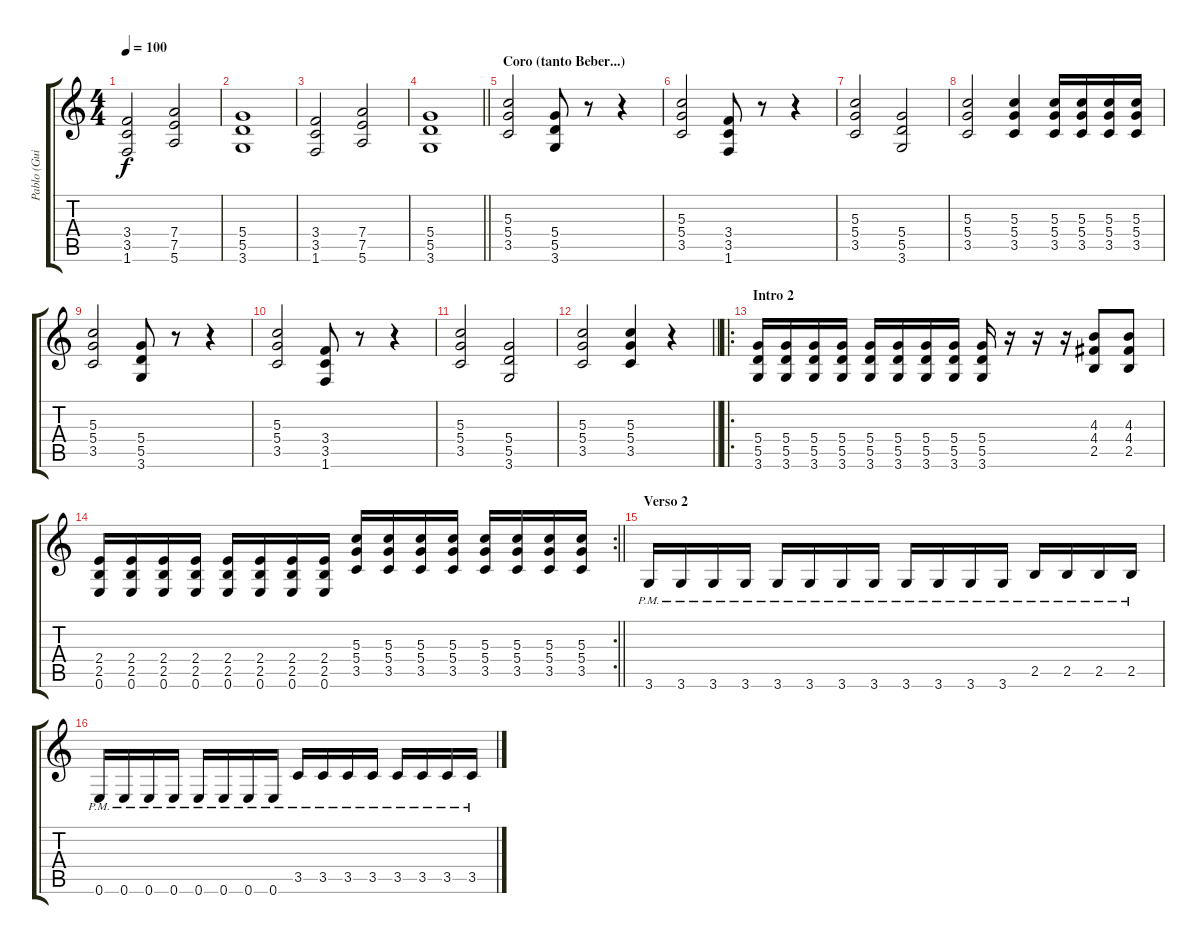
\track ("Pablo (Guitarra)" "Pablo (Gui") {instrument distortionguitar}
\staff {score tabs}
\tuning (E4 B3 G3 D3 A2 E2) {hide}
\ts (4 4)
\tempo 100
\clef g2
\ks c
(3.4 3.5 1.6).2{dy f} (7.4 7.5 5.6).2 |
(5.4 5.5 3.6).1 |
(3.4 3.5 1.6).2 (7.4 7.5 5.6).2 |
\barLineRight lightlight
(5.4 5.5 3.6).1 |
\section ("" "Coro (tanto Beber...)")
(5.3 5.4 3.5).2 (5.4 5.5 3.6).8 r.8 r.4 |
(5.3 5.4 3.5).2 (3.4 3.5 1.6).8 r.8 r.4 |
(5.3 5.4 3.5).2 (5.4 5.5 3.6).2 |
(5.3 5.4 3.5).2 (5.3 5.4 3.5).4 (5.3 5.4 3.5).16 (5.3 5.4 3.5).16 (5.3 5.4 3.5).16 (5.3 5.4 3.5).16 |
(5.3 5.4 3.5).2 (5.4 5.5 3.6).8 r.8 r.4 |
(5.3 5.4 3.5).2 (3.4 3.5 1.6).8 r.8 r.4 |
(5.3 5.4 3.5).2 (5.4 5.5 3.6).2 |
\barLineRight lightlight
(5.3 5.4 3.5).2 (5.3 5.4 3.5).4 r.4 |
\ro
\section ("" "Intro 2")
(5.4 5.5 3.6).16 (5.4 5.5 3.6).16 (5.4 5.5 3.6).16 (5.4 5.5 3.6).16 (5.4 5.5 3.6).16 (5.4 5.5 3.6).16 (5.4 5.5 3.6).16 (5.4 5.5 3.6).16 (5.4 5.5 3.6).16 r.16 r.16 r.16 (4.3 4.4 2.5).8 (4.3 4.4 2.5).8 |
\rc 2
\barLineRight lightlight
(2.4 2.5 0.6).16 (2.4 2.5 0.6).16 (2.4 2.5 0.6).16 (2.4 2.5 0.6).16 (2.4 2.5 0.6).16 (2.4 2.5 0.6).16 (2.4 2.5 0.6).16 (2.4 2.5 0.6).16 (5.3 5.4 3.5).16 (5.3 5.4 3.5).16 (5.3 5.4 3.5).16 (5.3 5.4 3.5).16 (5.3 5.4 3.5).16 (5.3 5.4 3.5).16 (5.3 5.4 3.5).16 (5.3 5.4 3.5).16 |
\section ("" "Verso 2")
3.6{pm}.16 3.6{pm}.16 3.6{pm}.16 3.6{pm}.16 3.6{pm}.16 3.6{pm}.16 3.6{pm}.16 3.6{pm}.16 3.6{pm}.16 3.6{pm}.16 3.6{pm}.16 3.6{pm}.16 2.5{pm}.16 2.5{pm}.16 2.5{pm}.16 2.5{pm}.16 |
0.6{pm}.16 0.6{pm}.16 0.6{pm}.16 0.6{pm}.16 0.6{pm}.16 0.6{pm}.16 0.6{pm}.16 0.6{pm}.16 3.5{pm}.16 3.5{pm}.16 3.5{pm}.16 3.5{pm}.16 3.5{pm}.16 3.5{pm}.16 3.5{pm}.16 3.5{pm}.16
